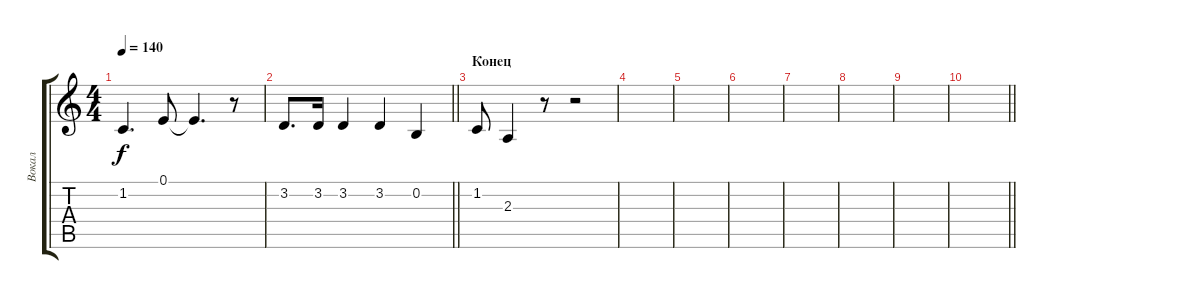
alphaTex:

\track ("Вокал" "Вокал") {solo instrument lead2sawtooth}
\staff {score tabs}
\tuning (E4 B3 G3 D3 A2 E2) {hide}
\ts (4 4)
\tempo 140
\clef g2
\ks c
1.2.4{d dy f} 0.1.8 0.1{t}.4{d} r.8 |
\barLineRight lightlight
3.2.8{d} 3.2.16 3.2.4 3.2.4 0.2.4 |
\section ("" "Конец")
1.2.8 2.3.4 r.8 r.2 |
|
|
|
|
|
|
\barLineRight lightlight
